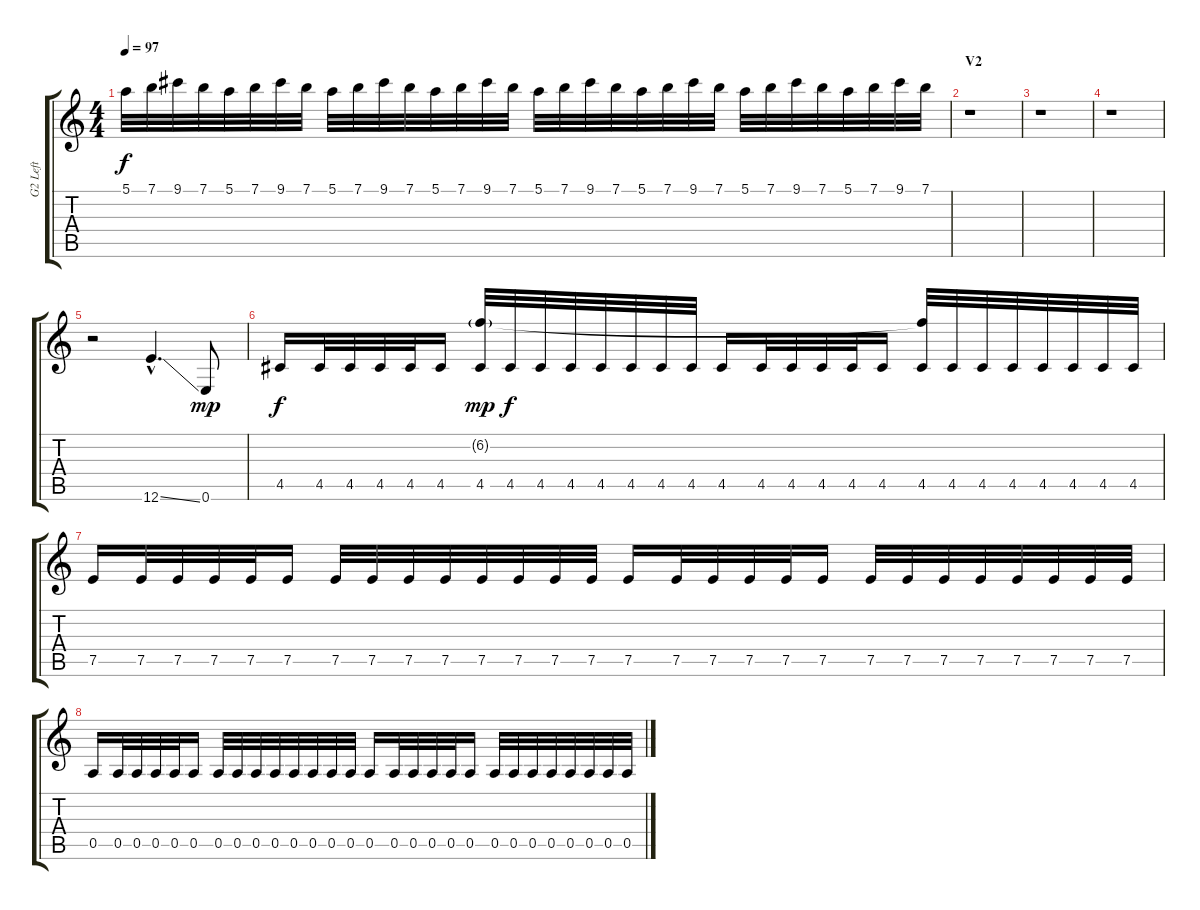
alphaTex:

\track ("G2 Left" "G2 Left") {instrument distortionguitar}
\staff {score tabs}
\tuning (E4 B3 G3 D3 A2 E2) {hide}
\ts (4 4)
\tempo 97
\clef g2
\ks c
5.1.32{dy f volume 10} 7.1.32 9.1.32 7.1.32 5.1.32 7.1.32 9.1.32 7.1.32 5.1.32 7.1.32 9.1.32 7.1.32 5.1.32 7.1.32 9.1.32 7.1.32 5.1.32 7.1.32 9.1.32 7.1.32 5.1.32 7.1.32 9.1.32 7.1.32 5.1.32 7.1.32 9.1.32 7.1.32 5.1.32 7.1.32 9.1.32 7.1.32 |
\section ("" "V2")
r.1 |
r.1 |
r.1 |
r.2 12.6{ss hac}.4{d volume 13 balance 4} 0.6.8{dy mp} |
4.5.16{dy f} 4.5.32 4.5.32 4.5.32 4.5.32 4.5.16 (6.2{g} 4.5).32{dy mp} 4.5.32{dy f} 4.5.32 4.5.32 4.5.32 4.5.32 4.5.32 4.5.32 4.5.16 4.5.32 4.5.32 4.5.32 4.5.32 4.5.16 (6.2{t} 4.5).32 4.5.32 4.5.32 4.5.32 4.5.32 4.5.32 4.5.32 4.5.32 |
7.5.16 7.5.32 7.5.32 7.5.32 7.5.32 7.5.16 7.5.32 7.5.32 7.5.32 7.5.32 7.5.32 7.5.32 7.5.32 7.5.32 7.5.16 7.5.32 7.5.32 7.5.32 7.5.32 7.5.16 7.5.32 7.5.32 7.5.32 7.5.32 7.5.32 7.5.32 7.5.32 7.5.32 |
0.5.16 0.5.32 0.5.32 0.5.32 0.5.32 0.5.16 0.5.32 0.5.32 0.5.32 0.5.32 0.5.32 0.5.32 0.5.32 0.5.32 0.5.16 0.5.32 0.5.32 0.5.32 0.5.32 0.5.16 0.5.32 0.5.32 0.5.32 0.5.32 0.5.32 0.5.32 0.5.32 0.5.32
